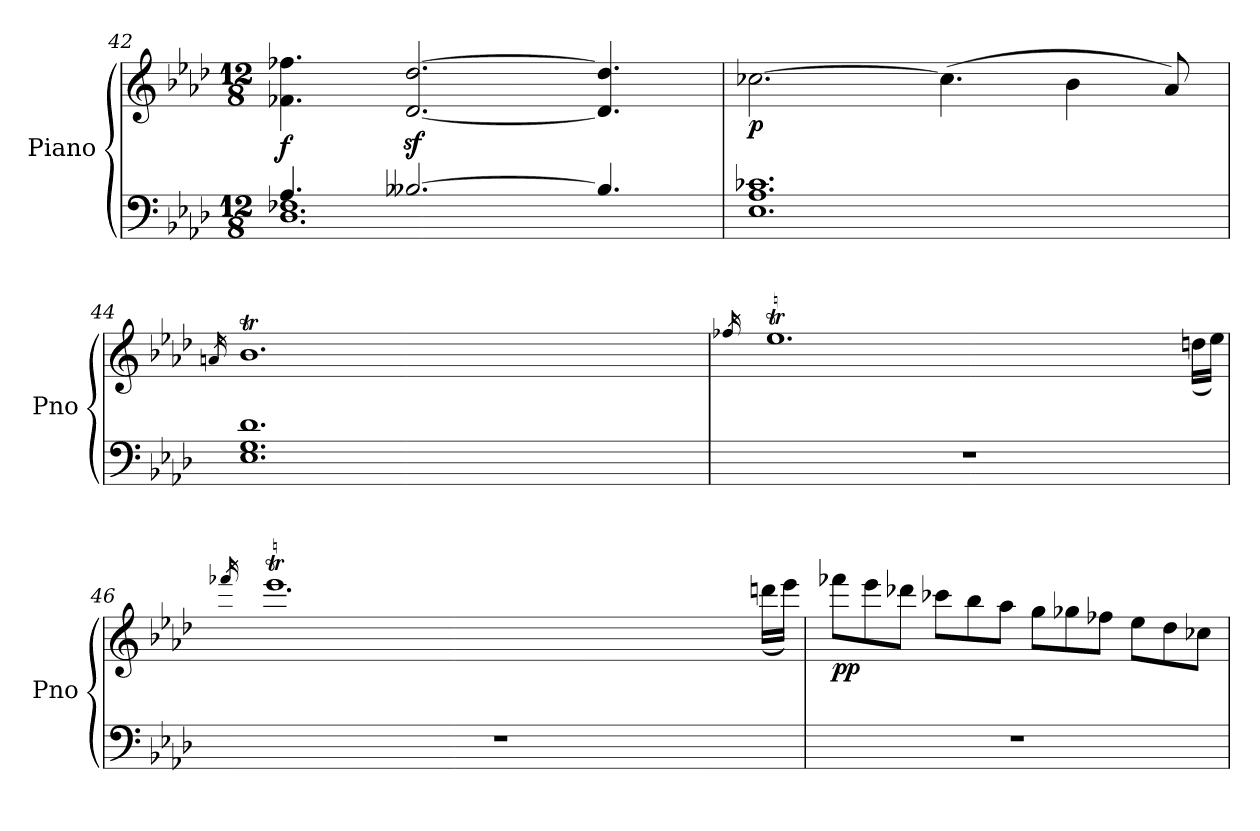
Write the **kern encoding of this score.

**kern	**kern	**dynam
*part1	*part1	*part1
*staff2	*staff1	*staff1/2
*I"Piano	*	*
*I'Pno	*	*
*clefF4	*clefG2	*
*k[b-e-a-d-]	*k[b-e-a-d-]	*
*A-:	*A-:	*
*M12/8	*M12/8	*
=42	=42	=42
*^	*	*
!	!	!	!LO:DY:b
4.A-/	1.D- 1.F-X	4.f-X\ 4.ff-X\	f
[2.B--X/	.	[2.d-/z< [2.dd-/z<	.
4.B--/]	.	4.d-/] 4.dd-/]	.
*v	*v	*	*
=43	=43	=43
!	!	!LO:DY:b
1.E- 1.A- 1.c-X	[2.cc-X\	p
.	(>4.cc-\]	.
.	4b-\	.
.	8a-/)	.
!!LO:LB:g=z
=44	=44	=44
.	16qan/	.
*	*^	*
1.E- 1.G 1.d-	1.b-T	16aLLyy	.
.	.	16b-yy	.
.	.	16cc-Xyy	.
.	.	16b-yy	.
.	.	16cc-yy	.
.	.	16b-JJyy	.
.	.	16cc-LLyy	.
.	.	16b-yy	.
.	.	16cc-yy	.
.	.	16b-yy	.
.	.	16cc-yy	.
.	.	16b-JJyy	.
.	.	16cc-LLyy	.
.	.	16b-yy	.
.	.	16cc-yy	.
.	.	16b-yy	.
.	.	16cc-yy	.
.	.	16b-JJyy	.
.	.	16cc-LLyy	.
.	.	16b-yy	.
.	.	16cc-TTTyy	.
.	.	16b-yy	.
.	.	16ayy	.
.	.	16b-JJyy	.
!!LO:LB:g=z	!!
=45	=45	=45	=45
.	16qff-X/	.	.
1.r	1.ee-T	16ff-LLyy	.
.	.	16ee-yy	.
.	.	16ff-yy	.
.	.	16ee-yy	.
.	.	16ff-yy	.
.	.	16ee-JJyy	.
.	.	16ff-LLyy	.
.	.	16ee-yy	.
.	.	16ff-yy	.
.	.	16ee-yy	.
.	.	16ff-yy	.
.	.	16ee-JJyy	.
.	.	16ff-LLyy	.
.	.	16ee-yy	.
.	.	16ff-yy	.
.	.	16ee-yy	.
.	.	16ff-yy	.
.	.	16ee-JJyy	.
.	.	16ff-LLyy	.
.	.	16ee-yy	.
.	.	16ff-TTTyy	.
.	.	16ee-JJyy	.
.	.	(<16ddn\LL	.
.	.	16ee-\JJ)	.
!!LO:LB:g=z	!!
=46	=46	=46	=46
.	16qfff-X/	.	.
1.r	1.eee-T	16fff-LLyy	.
.	.	16eee-yy	.
.	.	16fff-yy	.
.	.	16eee-yy	.
.	.	16fff-yy	.
.	.	16eee-JJyy	.
.	.	16fff-LLyy	.
.	.	16eee-yy	.
.	.	16fff-yy	.
.	.	16eee-yy	.
.	.	16fff-yy	.
.	.	16eee-JJyy	.
.	.	16fff-LLyy	.
.	.	16eee-yy	.
.	.	16fff-yy	.
.	.	16eee-yy	.
.	.	16fff-yy	.
.	.	16eee-JJyy	.
.	.	16fff-LLyy	.
.	.	16eee-yy	.
.	.	16fff-TTTyy	.
.	.	16eee-JJyy	.
.	.	(<16dddn\LL	.
.	.	16eee-\JJ)	.
=47	=47	=47	=47
!	!	!	!LO:DY:b
*	*v	*v	*
1.r	8fff-X\L	pp
.	8eee-\	.
.	8ddd-X\J	.
.	8ccc-X\L	.
.	8bb-\	.
.	8aa-\J	.
.	8gg\L	.
.	8gg-X\	.
.	8ff-X\J	.
.	8ee-\L	.
.	8dd-\	.
.	8cc-X\J	.
=	=	=
*-	*-	*-
